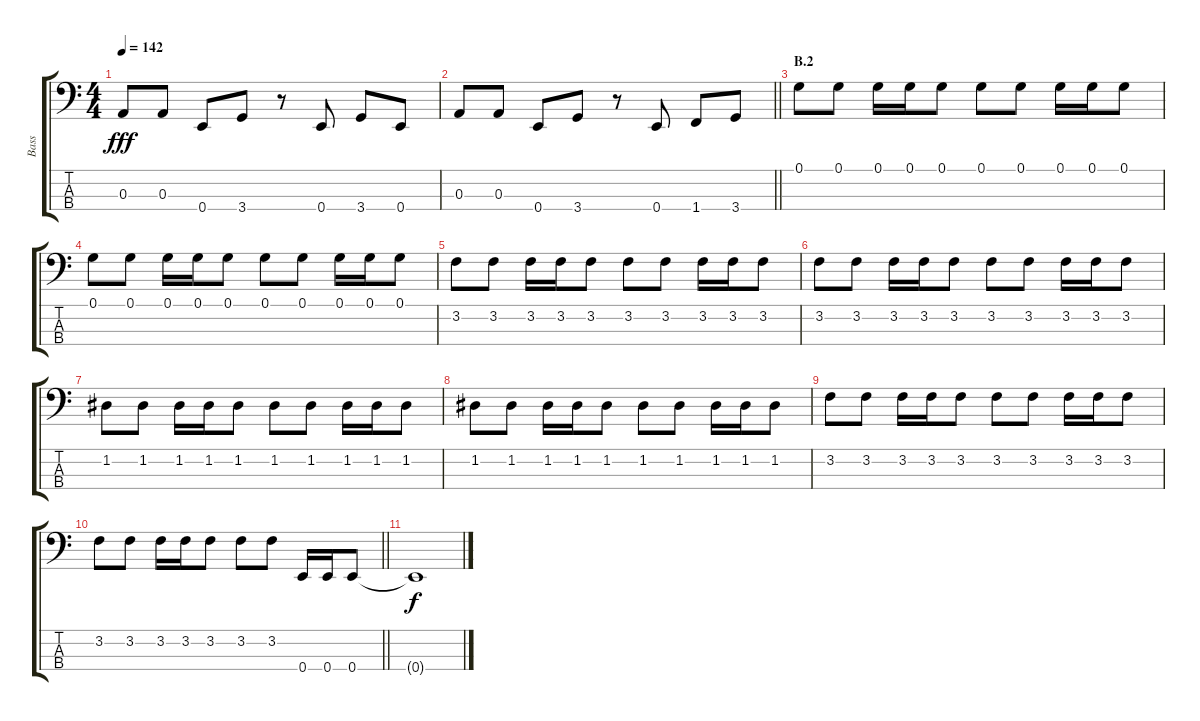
\track ("Bass" "Bass") {instrument electricbasspick}
\staff {score tabs}
\tuning (G2 D2 A1 E1) {hide}
\ts (4 4)
\tempo 142
\clef f4
\ks c
0.3.8{dy fff} 0.3.8 0.4.8 3.4.8 r.8 0.4.8 3.4.8 0.4.8 |
\barLineRight lightlight
0.3.8 0.3.8 0.4.8 3.4.8 r.8 0.4.8 1.4.8 3.4.8 |
\section ("" "B.2")
0.1.8 0.1.8 0.1.16 0.1.16 0.1.8 0.1.8 0.1.8 0.1.16 0.1.16 0.1.8 |
0.1.8 0.1.8 0.1.16 0.1.16 0.1.8 0.1.8 0.1.8 0.1.16 0.1.16 0.1.8 |
3.2.8 3.2.8 3.2.16 3.2.16 3.2.8 3.2.8 3.2.8 3.2.16 3.2.16 3.2.8 |
3.2.8 3.2.8 3.2.16 3.2.16 3.2.8 3.2.8 3.2.8 3.2.16 3.2.16 3.2.8 |
1.2.8 1.2.8 1.2.16 1.2.16 1.2.8 1.2.8 1.2.8 1.2.16 1.2.16 1.2.8 |
1.2.8 1.2.8 1.2.16 1.2.16 1.2.8 1.2.8 1.2.8 1.2.16 1.2.16 1.2.8 |
3.2.8 3.2.8 3.2.16 3.2.16 3.2.8 3.2.8 3.2.8 3.2.16 3.2.16 3.2.8 |
\barLineRight lightlight
3.2.8 3.2.8 3.2.16 3.2.16 3.2.8 3.2.8 3.2.8 0.4.16 0.4.16 0.4.8 |
0.4{t}.1{dy f}
